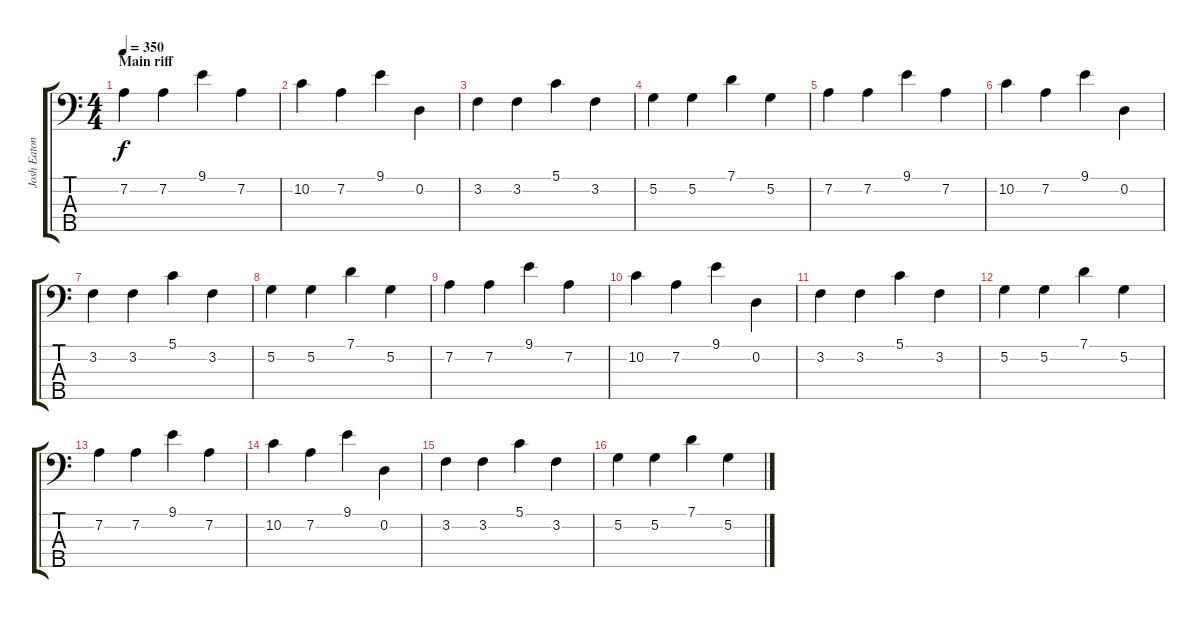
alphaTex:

\track ("Josh Eaton - Bass" "Josh Eaton") {instrument electricbassfinger}
\staff {score tabs}
\tuning (G2 D2 A1 E1 B0) {hide}
\ts (4 4)
\section ("" "Main riff")
\tempo 350
\clef f4
\ks c
7.2.4{dy f} 7.2.4 9.1.4 7.2.4 |
10.2.4 7.2.4 9.1.4 0.2.4 |
3.2.4 3.2.4 5.1.4 3.2.4 |
5.2.4 5.2.4 7.1.4 5.2.4 |
7.2.4 7.2.4 9.1.4 7.2.4 |
10.2.4 7.2.4 9.1.4 0.2.4 |
3.2.4 3.2.4 5.1.4 3.2.4 |
5.2.4 5.2.4 7.1.4 5.2.4 |
7.2.4 7.2.4 9.1.4 7.2.4 |
10.2.4 7.2.4 9.1.4 0.2.4 |
3.2.4 3.2.4 5.1.4 3.2.4 |
5.2.4 5.2.4 7.1.4 5.2.4 |
7.2.4 7.2.4 9.1.4 7.2.4 |
10.2.4 7.2.4 9.1.4 0.2.4 |
3.2.4 3.2.4 5.1.4 3.2.4 |
5.2.4 5.2.4 7.1.4 5.2.4
